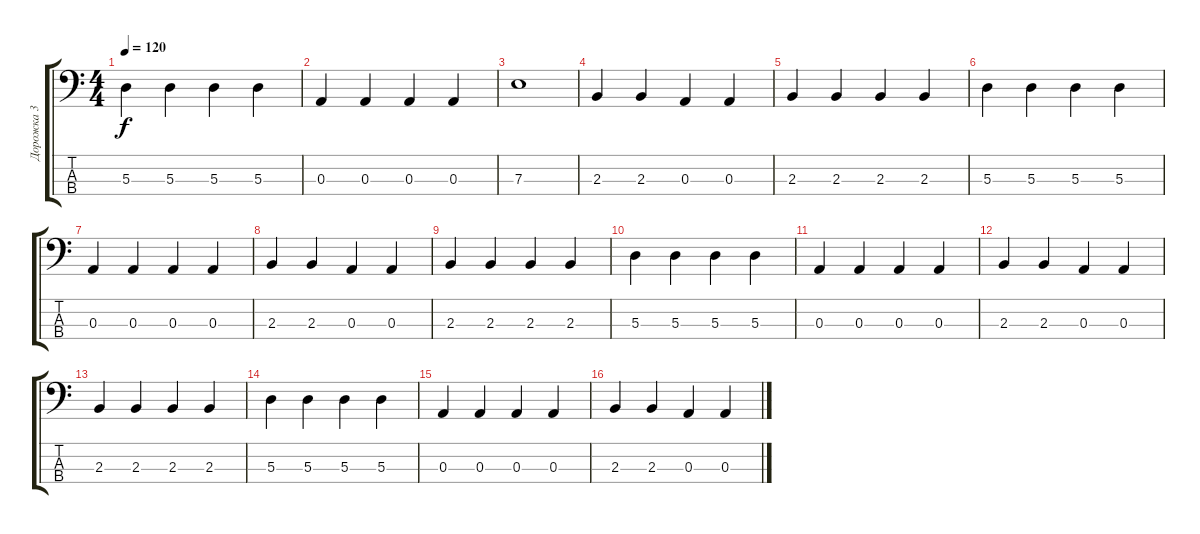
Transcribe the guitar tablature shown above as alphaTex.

\track ("Дорожка 3" "Дорожка 3") {instrument electricbassfinger}
\staff {score tabs}
\tuning (G2 D2 A1 E1) {hide}
\ts (4 4)
\tempo 120
\clef f4
\ks c
5.3.4{dy f} 5.3.4 5.3.4 5.3.4 |
0.3.4 0.3.4 0.3.4 0.3.4 |
7.3.1 |
2.3.4 2.3.4 0.3.4 0.3.4 |
2.3.4 2.3.4 2.3.4 2.3.4 |
5.3.4 5.3.4 5.3.4 5.3.4 |
0.3.4 0.3.4 0.3.4 0.3.4 |
2.3.4 2.3.4 0.3.4 0.3.4 |
2.3.4 2.3.4 2.3.4 2.3.4 |
5.3.4 5.3.4 5.3.4 5.3.4 |
0.3.4 0.3.4 0.3.4 0.3.4 |
2.3.4 2.3.4 0.3.4 0.3.4 |
2.3.4 2.3.4 2.3.4 2.3.4 |
5.3.4 5.3.4 5.3.4 5.3.4 |
0.3.4 0.3.4 0.3.4 0.3.4 |
2.3.4 2.3.4 0.3.4 0.3.4
